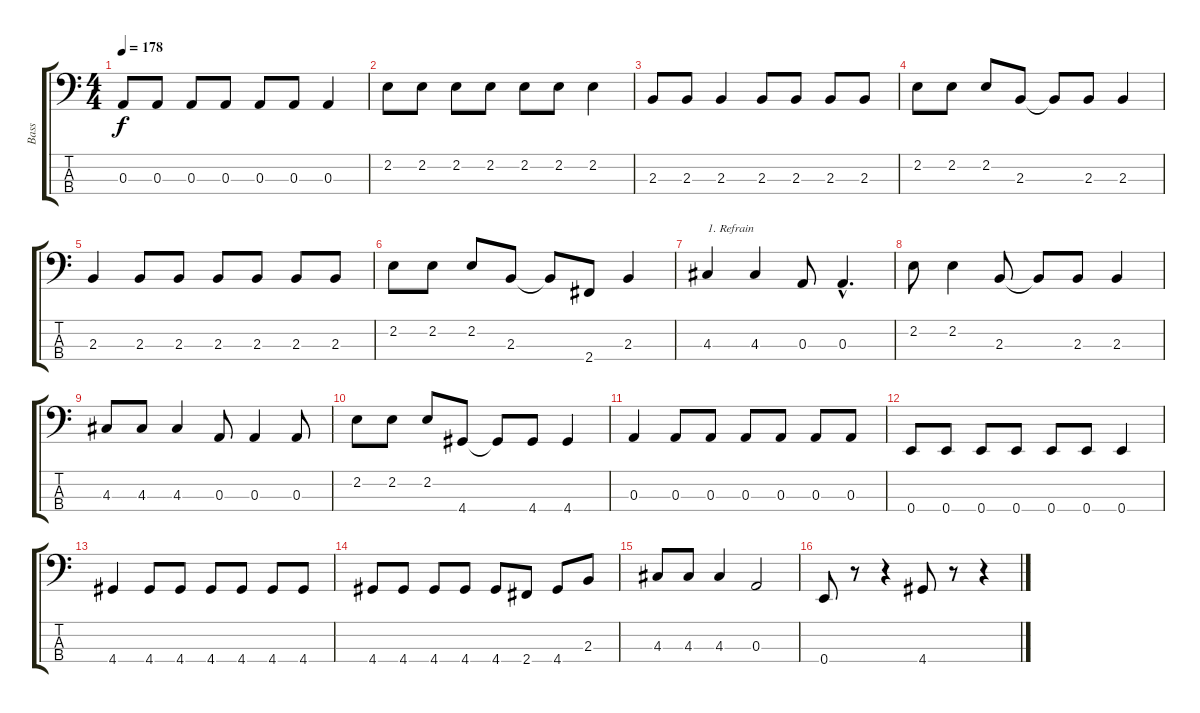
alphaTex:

\track ("Bass" "Bass") {instrument electricbasspick}
\staff {score tabs}
\tuning (G2 D2 A1 E1) {hide}
\ts (4 4)
\tempo 178
\clef f4
\ks c
0.3.8{dy f} 0.3.8 0.3.8 0.3.8 0.3.8 0.3.8 0.3.4 |
2.2.8 2.2.8 2.2.8 2.2.8 2.2.8 2.2.8 2.2.4 |
2.3.8 2.3.8 2.3.4 2.3.8 2.3.8 2.3.8 2.3.8 |
2.2.8 2.2.8 2.2.8 2.3.8 2.3{t}.8 2.3.8 2.3.4 |
2.3.4 2.3.8 2.3.8 2.3.8 2.3.8 2.3.8 2.3.8 |
2.2.8 2.2.8 2.2.8 2.3.8 2.3{t}.8 2.4.8 2.3.4 |
4.3.4{txt "1. Refrain"} 4.3.4 0.3.8 0.3{hac}.4{d} |
2.2.8 2.2.4 2.3.8 2.3{t}.8 2.3.8 2.3.4 |
4.3.8 4.3.8 4.3.4 0.3.8 0.3.4 0.3.8 |
2.2.8 2.2.8 2.2.8 4.4.8 4.4{t}.8 4.4.8 4.4.4 |
0.3.4 0.3.8 0.3.8 0.3.8 0.3.8 0.3.8 0.3.8 |
0.4.8 0.4.8 0.4.8 0.4.8 0.4.8 0.4.8 0.4.4 |
4.4.4 4.4.8 4.4.8 4.4.8 4.4.8 4.4.8 4.4.8 |
4.4.8 4.4.8 4.4.8 4.4.8 4.4.8 2.4.8 4.4.8 2.3.8 |
4.3.8 4.3.8 4.3.4 0.3.2 |
0.4.8 r.8 r.4 4.4.8 r.8 r.4
